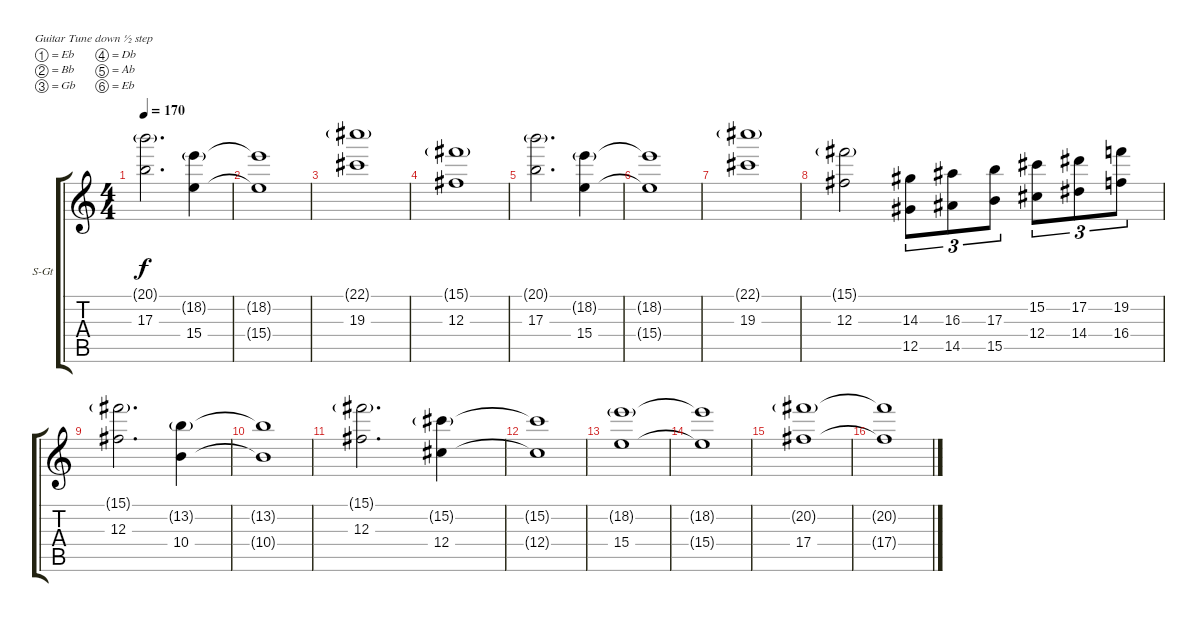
\bracketExtendMode groupsimilarinstruments
\firstSystemTrackNameOrientation horizontal
\otherSystemsTrackNameOrientation horizontal
\track ("Дмитрий Иванов" "S-Gt") {instrument frenchhorn}
\staff {score tabs}
\tuning (Eb4 Bb3 Gb3 Db3 Ab2 Eb2)
\displaytranspose 12
\ts (4 4)
\tempo 170
\clef g2
\ks c
(20.1{g} 17.3).2{d dy f} (18.2{g} 15.4).4 |
(18.2{t} 15.4{t}).1 |
(22.1{g} 19.3).1 |
(15.1{g} 12.3).1 |
(20.1{g} 17.3).2{d} (18.2{g} 15.4).4 |
(18.2{t} 15.4{t}).1 |
(22.1{g} 19.3).1 |
(15.1{g} 12.3).2 (14.3 12.5).8{tu (3 2)} (16.3 14.5).8{tu (3 2)} (17.3 15.5).8{tu (3 2)} (15.2 12.4).8{tu (3 2)} (17.2 14.4).8{tu (3 2)} (19.2 16.4).8{tu (3 2)} |
(15.1{g} 12.3).2{d} (13.2{g} 10.4).4 |
(13.2{t} 10.4{t}).1 |
(15.1{g} 12.3).2{d} (15.2{g} 12.4).4 |
(15.2{t} 12.4{t}).1 |
(18.2{g} 15.4).1 |
(18.2{t} 15.4{t}).1 |
(20.2{g} 17.4).1 |
(20.2{t} 17.4{t}).1
